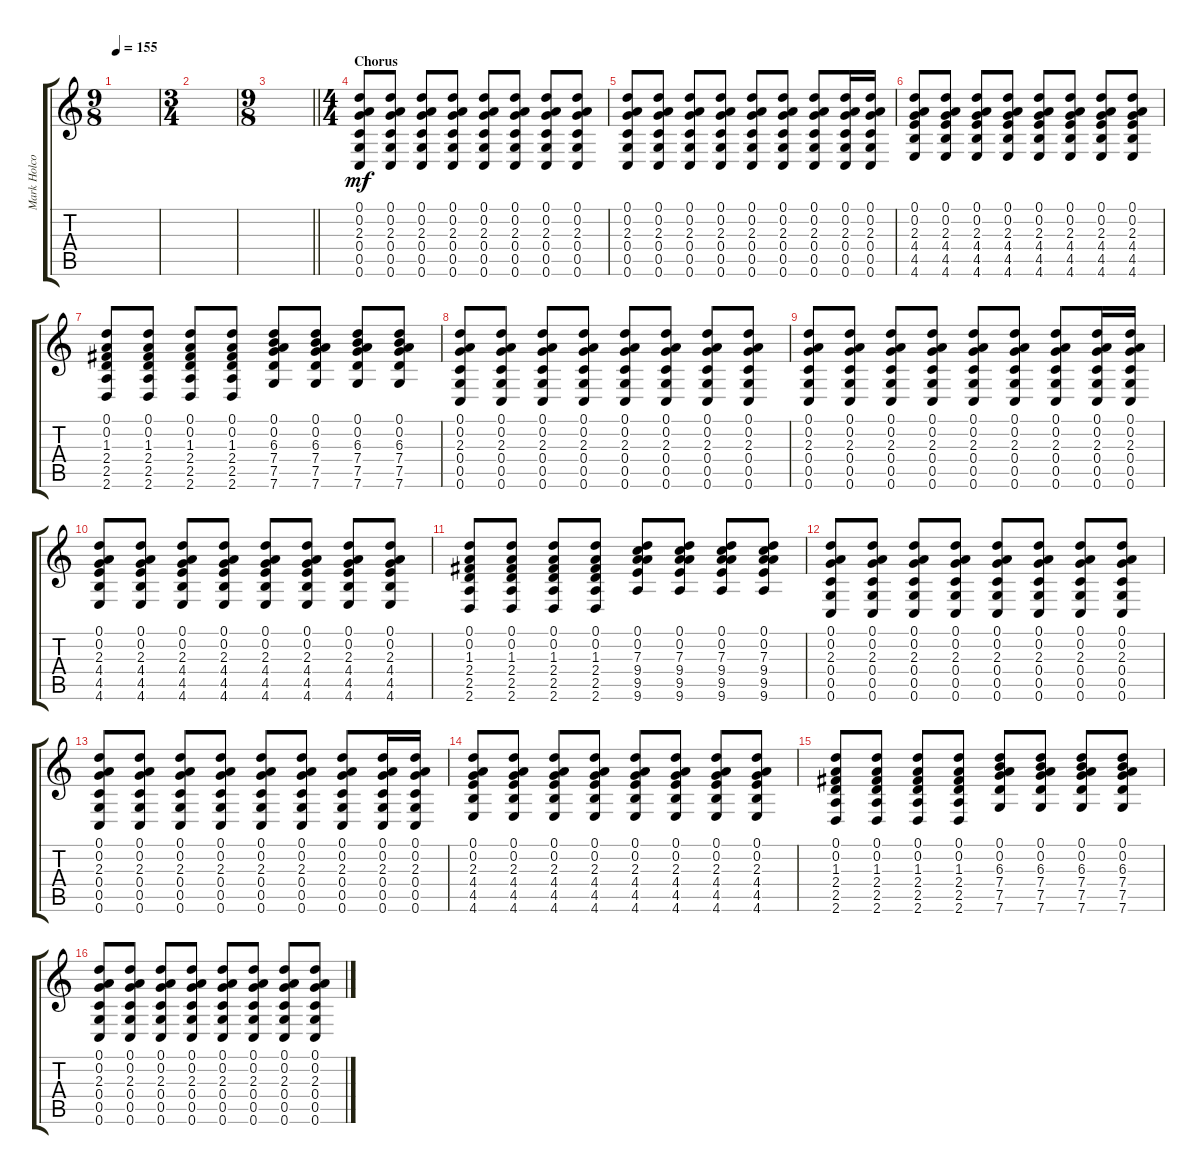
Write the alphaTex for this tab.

\track ("Mark Holcomb - Acoustic Guitar" "Mark Holco") {instrument acousticguitarsteel}
\staff {score tabs}
\tuning (D4 A3 F3 C3 G2 C2) {hide}
\ts (9 8)
\tempo 155
\clef g2
\ks c
|
\ts (3 4)
|
\ts (9 8)
\barLineRight lightlight
|
\ts (4 4)
\section ("" "Chorus")
(0.1 0.2 2.3 0.4 0.5 0.6).8{dy mf volume 13} (0.1 0.2 2.3 0.4 0.5 0.6).8 (0.1 0.2 2.3 0.4 0.5 0.6).8 (0.1 0.2 2.3 0.4 0.5 0.6).8 (0.1 0.2 2.3 0.4 0.5 0.6).8 (0.1 0.2 2.3 0.4 0.5 0.6).8 (0.1 0.2 2.3 0.4 0.5 0.6).8 (0.1 0.2 2.3 0.4 0.5 0.6).8 |
(0.1 0.2 2.3 0.4 0.5 0.6).8 (0.1 0.2 2.3 0.4 0.5 0.6).8 (0.1 0.2 2.3 0.4 0.5 0.6).8 (0.1 0.2 2.3 0.4 0.5 0.6).8 (0.1 0.2 2.3 0.4 0.5 0.6).8 (0.1 0.2 2.3 0.4 0.5 0.6).8 (0.1 0.2 2.3 0.4 0.5 0.6).8 (0.1 0.2 2.3 0.4 0.5 0.6).16 (0.1 0.2 2.3 0.4 0.5 0.6).16 |
(0.1 0.2 2.3 4.4 4.5 4.6).8 (0.1 0.2 2.3 4.4 4.5 4.6).8 (0.1 0.2 2.3 4.4 4.5 4.6).8 (0.1 0.2 2.3 4.4 4.5 4.6).8 (0.1 0.2 2.3 4.4 4.5 4.6).8 (0.1 0.2 2.3 4.4 4.5 4.6).8 (0.1 0.2 2.3 4.4 4.5 4.6).8 (0.1 0.2 2.3 4.4 4.5 4.6).8 |
(0.1 0.2 1.3 2.4 2.5 2.6).8 (0.1 0.2 1.3 2.4 2.5 2.6).8 (0.1 0.2 1.3 2.4 2.5 2.6).8 (0.1 0.2 1.3 2.4 2.5 2.6).8 (0.1 0.2 6.3 7.4 7.5 7.6).8 (0.1 0.2 6.3 7.4 7.5 7.6).8 (0.1 0.2 6.3 7.4 7.5 7.6).8 (0.1 0.2 6.3 7.4 7.5 7.6).8 |
(0.1 0.2 2.3 0.4 0.5 0.6).8 (0.1 0.2 2.3 0.4 0.5 0.6).8 (0.1 0.2 2.3 0.4 0.5 0.6).8 (0.1 0.2 2.3 0.4 0.5 0.6).8 (0.1 0.2 2.3 0.4 0.5 0.6).8 (0.1 0.2 2.3 0.4 0.5 0.6).8 (0.1 0.2 2.3 0.4 0.5 0.6).8 (0.1 0.2 2.3 0.4 0.5 0.6).8 |
(0.1 0.2 2.3 0.4 0.5 0.6).8 (0.1 0.2 2.3 0.4 0.5 0.6).8 (0.1 0.2 2.3 0.4 0.5 0.6).8 (0.1 0.2 2.3 0.4 0.5 0.6).8 (0.1 0.2 2.3 0.4 0.5 0.6).8 (0.1 0.2 2.3 0.4 0.5 0.6).8 (0.1 0.2 2.3 0.4 0.5 0.6).8 (0.1 0.2 2.3 0.4 0.5 0.6).16 (0.1 0.2 2.3 0.4 0.5 0.6).16 |
(0.1 0.2 2.3 4.4 4.5 4.6).8 (0.1 0.2 2.3 4.4 4.5 4.6).8 (0.1 0.2 2.3 4.4 4.5 4.6).8 (0.1 0.2 2.3 4.4 4.5 4.6).8 (0.1 0.2 2.3 4.4 4.5 4.6).8 (0.1 0.2 2.3 4.4 4.5 4.6).8 (0.1 0.2 2.3 4.4 4.5 4.6).8 (0.1 0.2 2.3 4.4 4.5 4.6).8 |
(0.1 0.2 1.3 2.4 2.5 2.6).8 (0.1 0.2 1.3 2.4 2.5 2.6).8 (0.1 0.2 1.3 2.4 2.5 2.6).8 (0.1 0.2 1.3 2.4 2.5 2.6).8 (0.1 0.2 7.3 9.4 9.5 9.6).8 (0.1 0.2 7.3 9.4 9.5 9.6).8 (0.1 0.2 7.3 9.4 9.5 9.6).8 (0.1 0.2 7.3 9.4 9.5 9.6).8 |
(0.1 0.2 2.3 0.4 0.5 0.6).8 (0.1 0.2 2.3 0.4 0.5 0.6).8 (0.1 0.2 2.3 0.4 0.5 0.6).8 (0.1 0.2 2.3 0.4 0.5 0.6).8 (0.1 0.2 2.3 0.4 0.5 0.6).8 (0.1 0.2 2.3 0.4 0.5 0.6).8 (0.1 0.2 2.3 0.4 0.5 0.6).8 (0.1 0.2 2.3 0.4 0.5 0.6).8 |
(0.1 0.2 2.3 0.4 0.5 0.6).8 (0.1 0.2 2.3 0.4 0.5 0.6).8 (0.1 0.2 2.3 0.4 0.5 0.6).8 (0.1 0.2 2.3 0.4 0.5 0.6).8 (0.1 0.2 2.3 0.4 0.5 0.6).8 (0.1 0.2 2.3 0.4 0.5 0.6).8 (0.1 0.2 2.3 0.4 0.5 0.6).8 (0.1 0.2 2.3 0.4 0.5 0.6).16 (0.1 0.2 2.3 0.4 0.5 0.6).16 |
(0.1 0.2 2.3 4.4 4.5 4.6).8 (0.1 0.2 2.3 4.4 4.5 4.6).8 (0.1 0.2 2.3 4.4 4.5 4.6).8 (0.1 0.2 2.3 4.4 4.5 4.6).8 (0.1 0.2 2.3 4.4 4.5 4.6).8 (0.1 0.2 2.3 4.4 4.5 4.6).8 (0.1 0.2 2.3 4.4 4.5 4.6).8 (0.1 0.2 2.3 4.4 4.5 4.6).8 |
(0.1 0.2 1.3 2.4 2.5 2.6).8 (0.1 0.2 1.3 2.4 2.5 2.6).8 (0.1 0.2 1.3 2.4 2.5 2.6).8 (0.1 0.2 1.3 2.4 2.5 2.6).8 (0.1 0.2 6.3 7.4 7.5 7.6).8 (0.1 0.2 6.3 7.4 7.5 7.6).8 (0.1 0.2 6.3 7.4 7.5 7.6).8 (0.1 0.2 6.3 7.4 7.5 7.6).8 |
(0.1 0.2 2.3 0.4 0.5 0.6).8 (0.1 0.2 2.3 0.4 0.5 0.6).8 (0.1 0.2 2.3 0.4 0.5 0.6).8 (0.1 0.2 2.3 0.4 0.5 0.6).8 (0.1 0.2 2.3 0.4 0.5 0.6).8 (0.1 0.2 2.3 0.4 0.5 0.6).8 (0.1 0.2 2.3 0.4 0.5 0.6).8 (0.1 0.2 2.3 0.4 0.5 0.6).8
